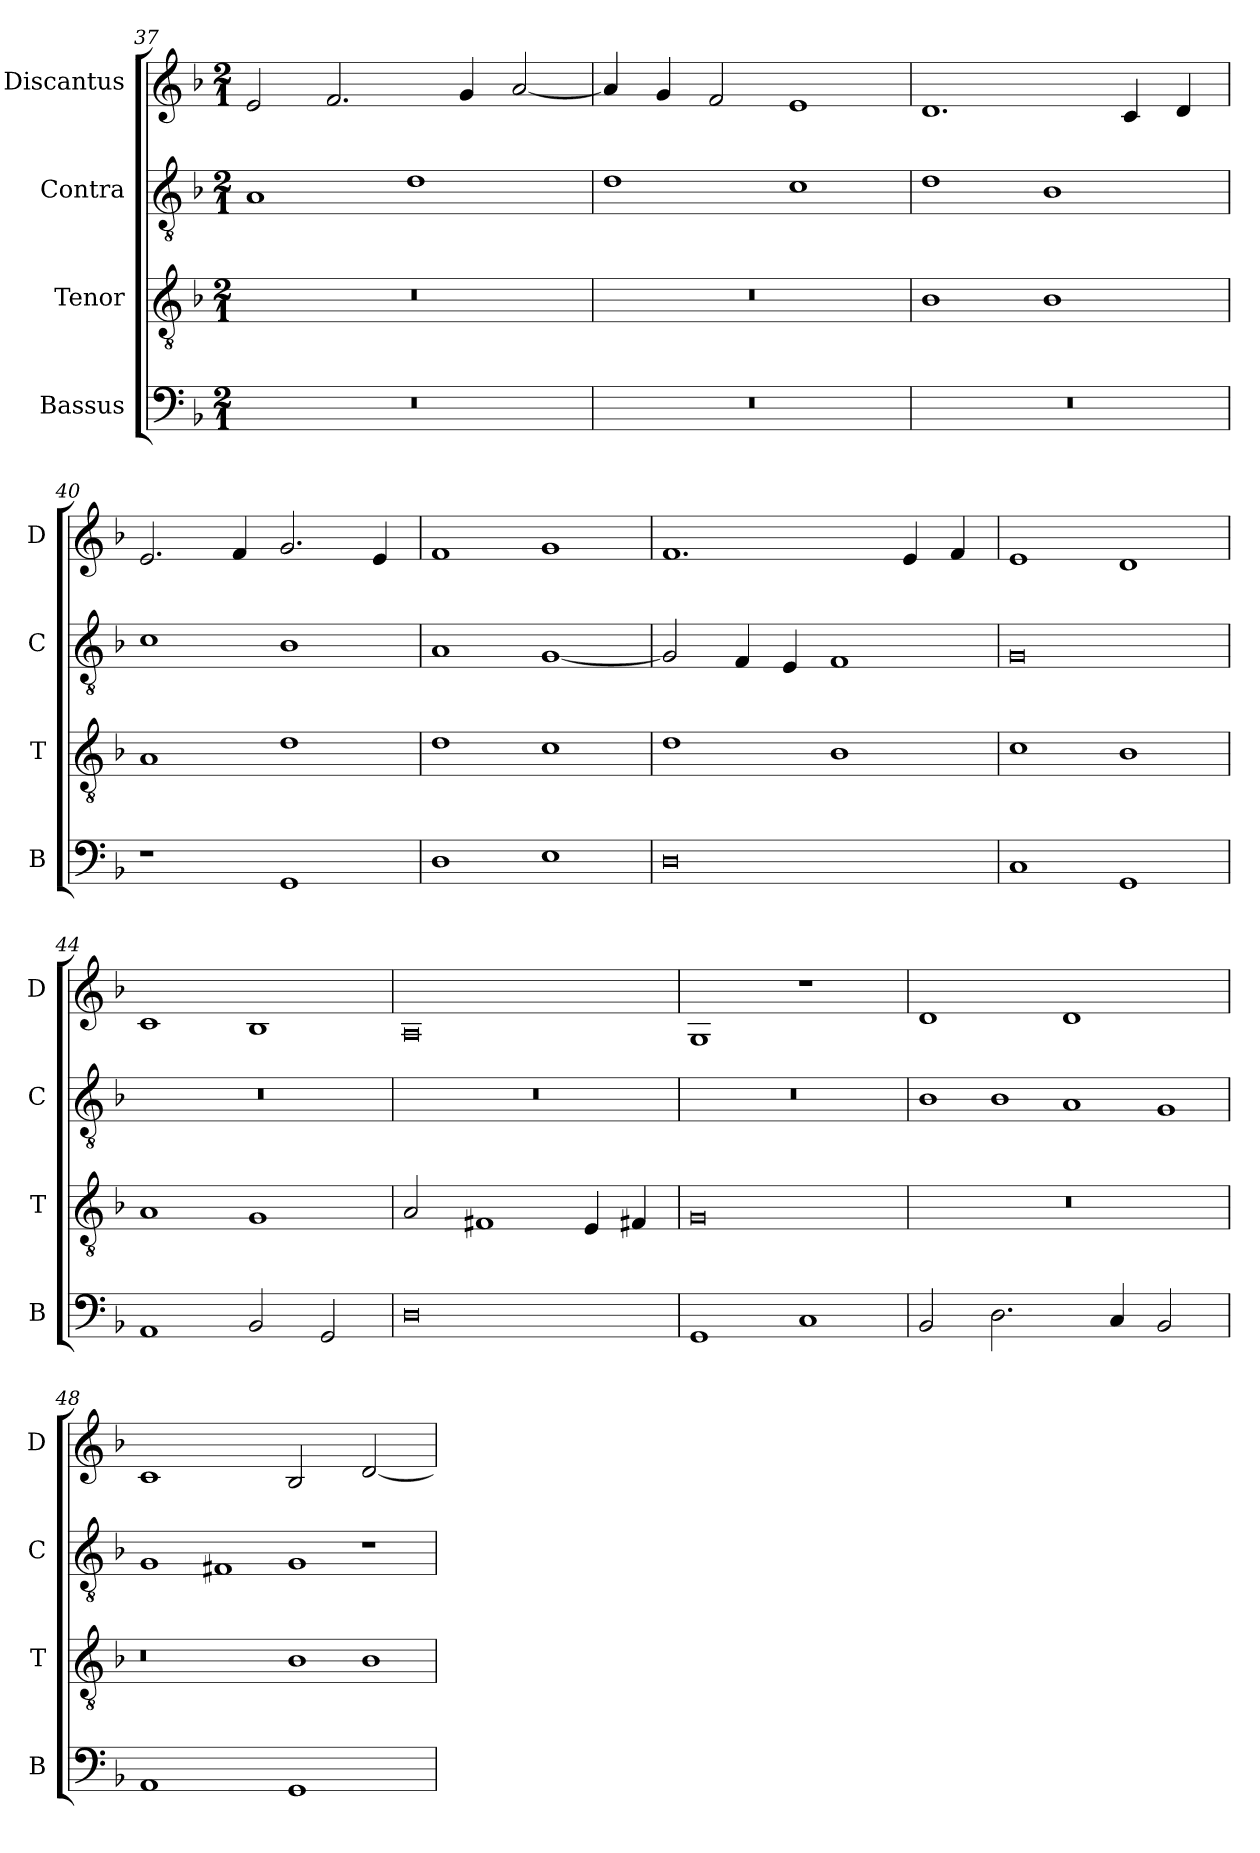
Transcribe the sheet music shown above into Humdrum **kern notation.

**kern	**kern	**kern	**kern
*part4	*part3	*part2	*part1
*staff4	*staff3	*staff2	*staff1
*I"Bassus	*I"Tenor	*I"Contra	*I"Discantus
*I'B	*I'T	*I'C	*I'D
*clefF4	*clefGv2	*clefGv2	*clefG2
*k[b-]	*k[b-]	*k[b-]	*k[b-]
*M2/1	*M2/1	*M2/1	*M2/1
=37	=37	=37	=37
0r	0r	1A	2e/
.	.	.	2.f/
.	.	1d	.
.	.	.	4g/
.	.	.	[2a/
=38	=38	=38	=38
0r	0r	1d	4a/]
.	.	.	4g/
.	.	.	2f/
.	.	1c	1e
=39	=39	=39	=39
0r	1B-	1d	1.d
.	1B-	1B-	.
.	.	.	4c/
.	.	.	4d/
=40	=40	=40	=40
1r	1A	1c	2.e/
.	.	.	4f/
1GG	1d	1B-	2.g/
.	.	.	4e/
=41	=41	=41	=41
1D	1d	1A	1f
1E	1c	[1G	1g
=42	=42	=42	=42
0D	1d	2G/]	1.f
.	.	4F/	.
.	.	4E/	.
.	1B-	1F	.
.	.	.	4e/
.	.	.	4f/
=43	=43	=43	=43
1C	1c	0G	1e
1GG	1B-	.	1d
=44	=44	=44	=44
1AA	1A	0r	1c
2BB-/	1G	.	1B-
2GG/	.	.	.
=45	=45	=45	=45
0D	2A/	0r	0A
.	1F#X	.	.
.	4E/	.	.
.	4F#X/	.	.
=46	=46	=46	=46
1GG	0G	0r	1G
1C	.	.	1r
=47	=47	=47	=47
!	!LO:N:vis=00	!LO:N:vis=1	!
2BB-/	0r	2B-\	1d
!	!	!LO:N:vis=1	!
2.D\	.	2B-\	.
!	!	!LO:N:vis=1	!
.	.	2A/	1d
4C/	.	.	.
!	!	!LO:N:vis=1	!
2BB-/	.	2G/	.
=48	=48	=48	=48
!	!LO:N:vis=0	!LO:N:vis=1	!
1AA	1r	2G/	1c
!	!	!LO:N:vis=1	!
.	.	2F#X/	.
!	!LO:N:vis=1	!LO:N:vis=1	!
1GG	2B-\	2G/	2B-/
!	!LO:N:vis=1	!LO:N:vis=1	!
.	2B-\	2r	[2d/
=	=	=	=
*-	*-	*-	*-
